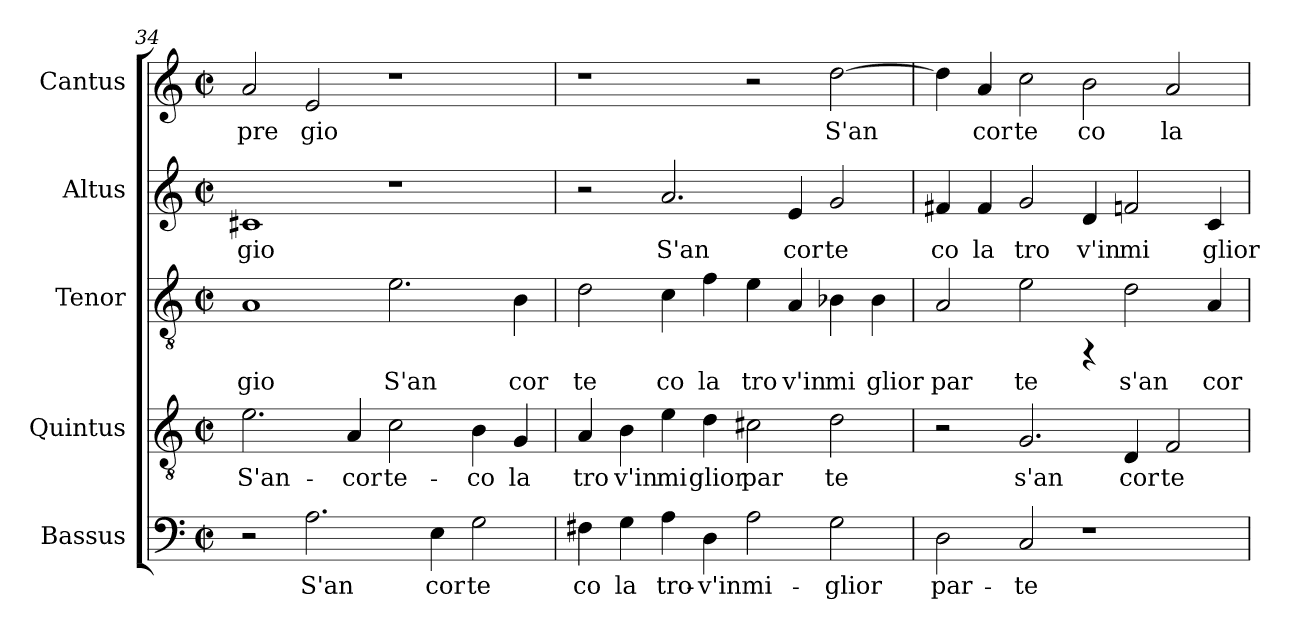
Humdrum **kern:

**kern	**text	**kern	**text	**kern	**text	**kern	**text	**kern	**text
*part5	*part5	*part4	*part4	*part3	*part3	*part2	*part2	*part1	*part1
*staff5	*staff5	*staff4	*staff4	*staff3	*staff3	*staff2	*staff2	*staff1	*staff1
*I"Bassus	*	*I"Quintus	*	*I"Tenor	*	*I"Altus	*	*I"Cantus	*
*clefF4	*	*clefGv2	*	*clefGv2	*	*clefG2	*	*clefG2	*
*k[]	*	*k[]	*	*k[]	*	*k[]	*	*k[]	*
*C:	*	*C:	*	*C:	*	*C:	*	*C:	*
*M2/2	*	*M2/2	*	*M2/2	*	*M2/2	*	*M2/2	*
*met(c|)	*	*met(c|)	*	*met(c|)	*	*met(c|)	*	*met(c|)	*
=34	=34	=34	=34	=34	=34	=34	=34	=34	=34
!	!	!	!LO:LY:b:cj	!	!LO:LY:b:cj	!	!LO:LY:b:cj	!	!LO:LY:b:cj
2r	.	2.e\	S'an-	1A	gio	1c#X	-gio	2a/	pre
!	!LO:LY:b:cj	!	!	!	!	!	!	!	!LO:LY:b:cj
2.A\	S'an	.	.	.	.	.	.	2e/	gio
!	!	!	!LO:LY:b:cj	!	!	!	!	!	!
.	.	4A/	-cor	.	.	.	.	.	.
!	!	!	!LO:LY:b:cj	!	!LO:LY:b:cj	!	!	!	!
.	.	2c\	te-	2.e\	S'an	1r	.	1r	.
!	!LO:LY:b:cj	!	!	!	!	!	!	!	!
4E\	cor	.	.	.	.	.	.	.	.
!	!LO:LY:b:cj	!	!LO:LY:b:cj	!	!	!	!	!	!
2G\	te	4B\	-co	.	.	.	.	.	.
!	!	!	!LO:LY:b:cj	!	!LO:LY:b:cj	!	!	!	!
.	.	4G/	la	4B\	cor	.	.	.	.
!!LO:LB:g=z
=35	=35	=35	=35	=35	=35	=35	=35	=35	=35
!	!LO:LY:b:cj	!	!LO:LY:b:cj	!	!LO:LY:b:cj	!	!	!	!
4F#X\	co	4A/	tro	2d\	te	2r	.	1r	.
!	!LO:LY:b:cj	!	!LO:LY:b:cj	!	!	!	!	!	!
4G\	la	4B\	v'in	.	.	.	.	.	.
!	!LO:LY:b:cj	!	!LO:LY:b:cj	!	!LO:LY:b:cj	!	!LO:LY:b:cj	!	!
4A\	tro-	4e\	mi	4c\	co	2.a/	S'an	.	.
!	!LO:LY:b:cj	!	!LO:LY:b:cj	!	!LO:LY:b:cj	!	!	!	!
4D\	-v'in	4d\	glior	4f\	la	.	.	.	.
!	!LO:LY:b:cj	!	!LO:LY:b:cj	!	!LO:LY:b:cj	!	!	!	!
2A\	mi-	2c#X\	par	4e\	tro	.	.	2r	.
!	!	!	!	!	!LO:LY:b:cj	!	!LO:LY:b:cj	!	!
.	.	.	.	4A/	v'in	4e/	cor	.	.
!	!LO:LY:b:cj	!	!LO:LY:b:cj	!	!LO:LY:b:cj	!	!LO:LY:b:cj	!	!LO:LY:b:cj
2G\	-glior	2d\	te	4B-X\	mi	2g/	te	[>2dd\	S'an
!	!	!	!	!	!LO:LY:b:cj	!	!	!	!
.	.	.	.	4B-\	glior	.	.	.	.
=36	=36	=36	=36	=36	=36	=36	=36	=36	=36
!	!LO:LY:b:cj	!	!	!	!LO:LY:b:cj	!	!LO:LY:b:cj	!	!LO:LY:b:cj
2D\	par-	2r	.	2A/	par	4f#X/	co	4dd\]	.
!	!	!	!	!	!	!	!LO:LY:b:cj	!	!LO:LY:b:cj
.	.	.	.	.	.	4f#/	la	4a/	cor
!	!LO:LY:b:cj	!	!LO:LY:b:cj	!	!LO:LY:b:cj	!	!LO:LY:b:cj	!	!LO:LY:b:cj
2C/	-te	2.G/	s'an	2e\	te	2g/	tro	2cc\	te
!	!	!	!	!	!	!	!LO:LY:b:cj	!	!LO:LY:b:cj
1r	.	.	.	4rFF	.	4d/	v'in	2b\	co
!	!	!	!LO:LY:b:cj	!	!LO:LY:b:cj	!	!LO:LY:b:cj	!	!
.	.	4D/	cor	2d\	s'an	2fn/	mi	.	.
!	!	!	!LO:LY:b:cj	!	!	!	!	!	!LO:LY:b:cj
.	.	2F/	te	.	.	.	.	2a/	la
!	!	!	!	!	!LO:LY:b:cj	!	!LO:LY:b:cj	!	!
.	.	.	.	4A/	cor	4c/	glior	.	.
=	=	=	=	=	=	=	=	=	=
*-	*-	*-	*-	*-	*-	*-	*-	*-	*-
